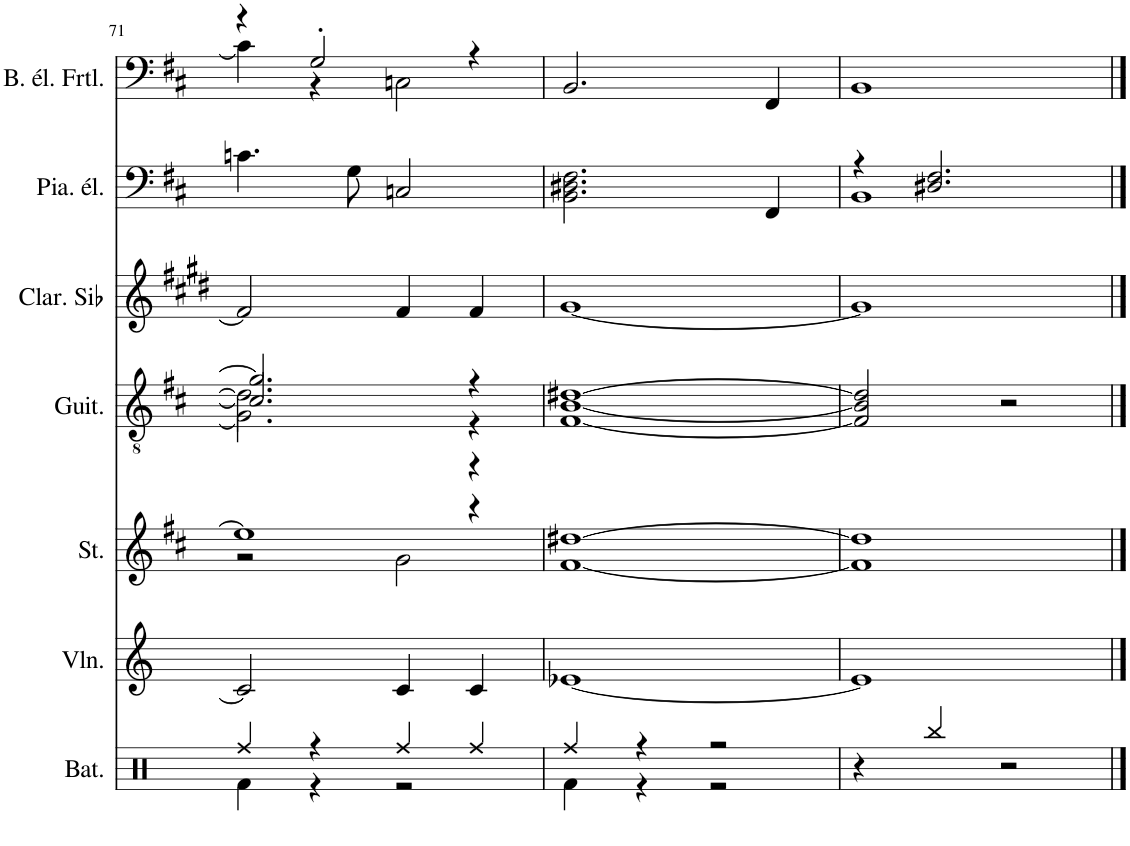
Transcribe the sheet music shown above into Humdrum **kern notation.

**kern	**kern	**kern	**kern	**kern	**kern	**kern
*part7	*part6	*part5	*part4	*part3	*part2	*part1
*staff7	*staff6	*staff5	*staff4	*staff3	*staff2	*staff1
*I"Batterie	*I"Violon	*I"Cordes, String Ensemble 2	*I"Guitare acoustique, Electric Guitar (muted)	*I"Clarinette en Sib	*I"Piano électrique, Electric Piano 1	*I"Basse électrique fretless, Fretless Bass
*I'Bat.	*I'Vln.	*I'St.	*I'Guit.	*I'Clar. Sib	*I'Pia. él.	*I'B. él. Frtl.
!!LO:PB:g=z
*clefX	*clefG2	*clefG2	*clefGv2	*clefG2	*clefF4	*clefF4
*	*	*	*	*Trd1c2	*	*Trd7c12
*k[]	*k[]	*k[f#c#]	*k[f#c#]	*k[f#c#g#d#]	*k[f#c#]	*k[f#c#]
*M4/4	*M4/4	*M4/4	*M4/4	*M4/4	*M4/4	*M4/4
=71	=71	=71	=71	=71	=71	=71
*^	*	*^	*^	*	*	*^
*	*	*	*	*	*	*^	*	*	*	*
*	*	*	*	*	*	*	*^	*	*	*	*
4Rff/	4Rf\	2c/]	1ee]	2r	2.g/]	2.d\]	2.c/]	2.G\]	2f#/]	4.cn\	4r	4c\]
4r	4r	.	.	.	.	.	.	.	.	.	2G'/	4r
.	.	.	.	.	.	.	.	.	.	8G\	.	.
4Rff/	2r	4c/	.	2g\	.	.	.	.	4f#/	2Cn/	.	2Cn\
4Rff/	.	4c/	.	.	4r	4r	4r	4r	4f#/	.	4r	.
*	*	*	*v	*v	*	*	*	*	*	*	*v	*v
*	*	*	*	*v	*v	*v	*v	*	*	*
=72	=72	=72	=72	=72	=72	=72	=72
4Rff/	4Rf\	[1e-X	[1f# [1dd#X	[1F# [1B [1d#X	[1g#	2.BB\ 2.D#X\ 2.F#\	2.BB/
4r	4r	.	.	.	.	.	.
2r	2r	.	.	.	.	.	.
.	.	.	.	.	.	4FF#/	4FF#/
*v	*v	*	*	*	*	*	*
=73	=73	=73	=73	=73	=73	=73
*	*	*	*	*	*^	*
4r	1e-]	1f#] 1dd#]	2F#/] 2B/] 2d#/]	1g#]	4r	1BB	1BB
4Rbb/	.	.	.	.	2.D#X/ 2.F#/	.	.
2r	.	.	2r	.	.	.	.
*	*	*	*	*	*v	*v	*
==	==	==	==	==	==	==
*-	*-	*-	*-	*-	*-	*-
